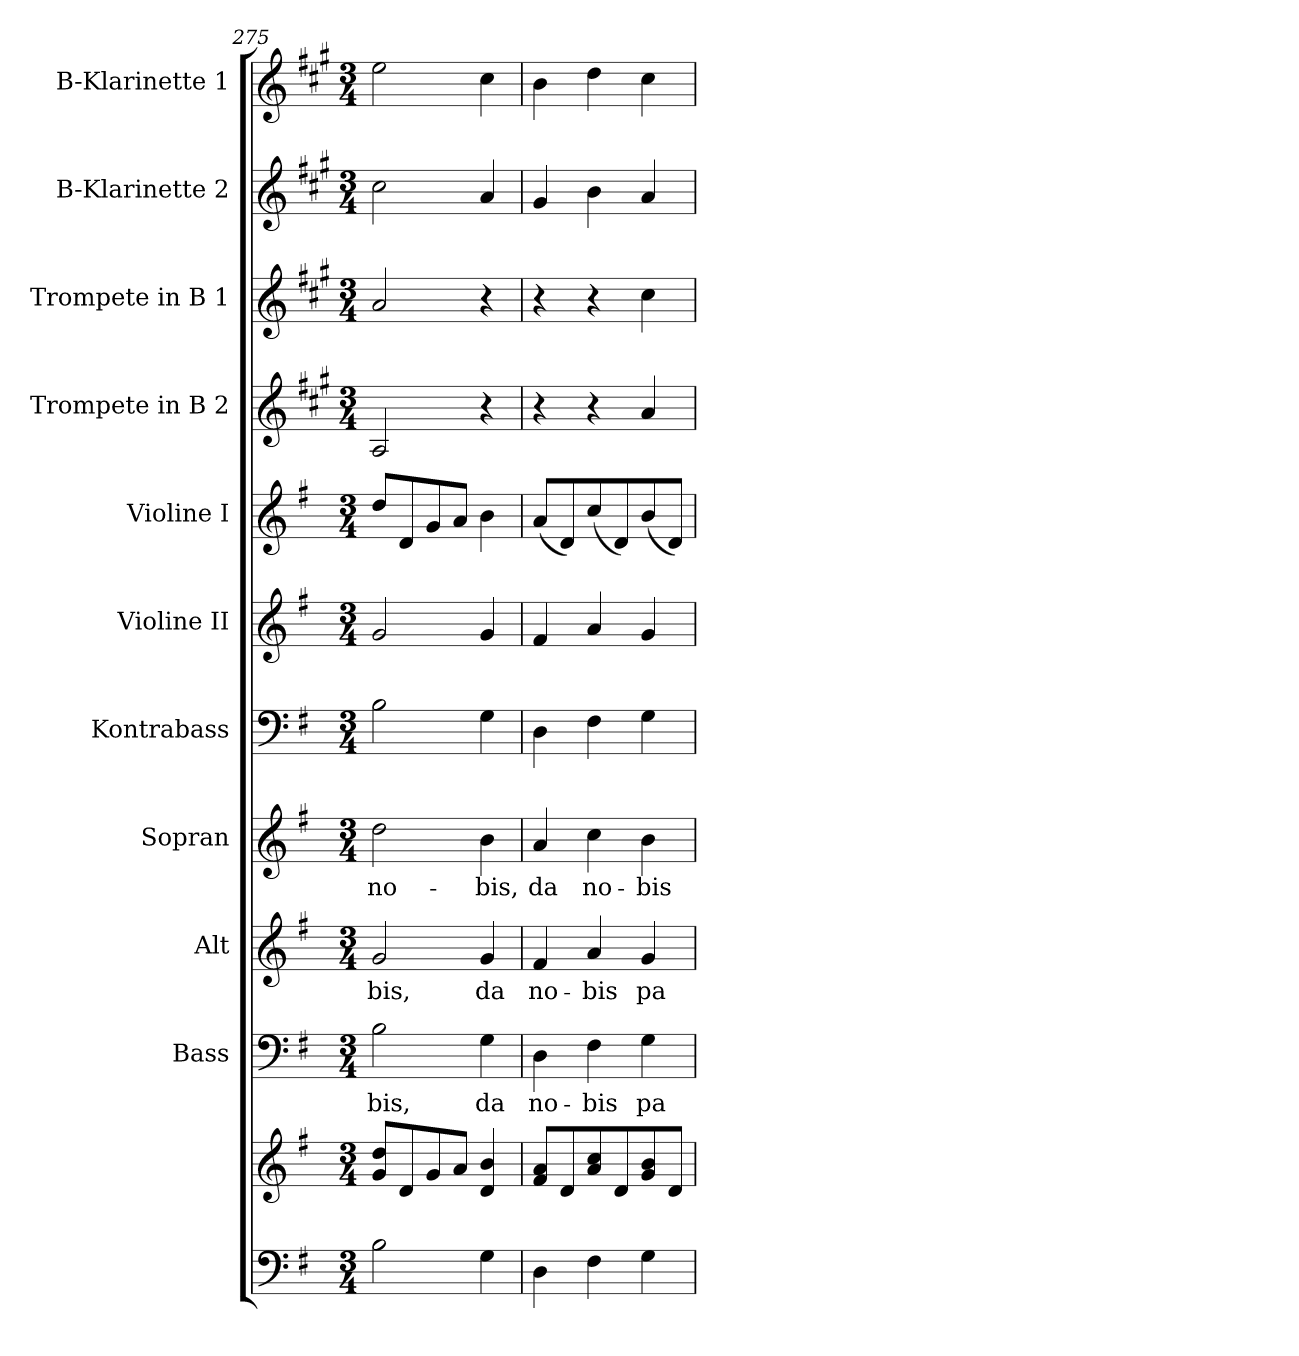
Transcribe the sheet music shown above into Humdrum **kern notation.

**kern	**kern	**kern	**text	**kern	**text	**kern	**text	**kern	**kern	**kern	**kern	**kern	**kern	**kern
*part11	*part11	*part10	*part10	*part9	*part9	*part8	*part8	*part7	*part6	*part5	*part4	*part3	*part2	*part1
*staff12	*staff11	*staff10	*staff10	*staff9	*staff9	*staff8	*staff8	*staff7	*staff6	*staff5	*staff4	*staff3	*staff2	*staff1
*	*	*I"Bass	*	*I"Alt	*	*I"Sopran	*	*I"Kontrabass	*I"Violine II	*I"Violine I	*I"Trompete in B 2	*I"Trompete in B 1	*I"B-Klarinette 2	*I"B-Klarinette 1
*	*	*I'B.	*	*I'A.	*	*I'S.	*	*I'Kb.	*I'Vl. II	*I'Vl. I	*I'Tr. 2	*I'Tr. 1	*I'B Kl. 2	*I'B Kl. 1
*clefF4	*clefG2	*clefF4	*	*clefG2	*	*clefG2	*	*clefF4	*clefG2	*clefG2	*clefG2	*clefG2	*clefG2	*clefG2
*	*	*	*	*	*	*	*	*ITrd7c12	*	*	*ITrd1c2	*ITrd1c2	*ITrd1c2	*ITrd1c2
*k[f#]	*k[f#]	*k[f#]	*	*k[f#]	*	*k[f#]	*	*k[f#]	*k[f#]	*k[f#]	*k[f#]	*k[f#]	*k[f#]	*k[f#]
*G:	*G:	*G:	*	*G:	*	*G:	*	*G:	*G:	*G:	*G:	*G:	*G:	*G:
*M3/4	*M3/4	*M3/4	*	*M3/4	*	*M3/4	*	*M3/4	*M3/4	*M3/4	*M3/4	*M3/4	*M3/4	*M3/4
=275	=275	=275	=275	=275	=275	=275	=275	=275	=275	=275	=275	=275	=275	=275
!	!	!	!LO:LY:b	!	!LO:LY:b	!	!LO:LY:b	!	!	!	!	!	!	!
2B\	8g/ 8dd/L	2B\	-bis,	2g/	-bis,	2dd\	no-	2BB\	2g/	8dd/L	2G/	2g/	2b\	2dd\
.	8d/	.	.	.	.	.	.	.	.	8d/	.	.	.	.
.	8g/	.	.	.	.	.	.	.	.	8g/	.	.	.	.
.	8a/J	.	.	.	.	.	.	.	.	8a/J	.	.	.	.
!	!	!	!LO:LY:b	!	!LO:LY:b	!	!LO:LY:b	!	!	!	!	!	!	!
4G\	4d/ 4b/	4G\	da	4g/	da	4b\	-bis,	4GG\	4g/	4b\	4r	4r	4g/	4b\
=276	=276	=276	=276	=276	=276	=276	=276	=276	=276	=276	=276	=276	=276	=276
!	!	!	!LO:LY:b	!	!LO:LY:b	!	!LO:LY:b	!	!	!	!	!	!	!
4D\	8f#/ 8a/L	4D\	no-	4f#/	no-	4a/	da	4DD\	4f#/	(<8a/L	4r	4r	4f#/	4a\
.	8d/	.	.	.	.	.	.	.	.	8d/)	.	.	.	.
!	!	!	!LO:LY:b	!	!LO:LY:b	!	!LO:LY:b	!	!	!	!	!	!	!
4F#\	8a/ 8cc/	4F#\	-bis	4a/	-bis	4cc\	no-	4FF#\	4a/	(<8cc/	4r	4r	4a\	4cc\
.	8d/	.	.	.	.	.	.	.	.	8d/)	.	.	.	.
!	!	!	!LO:LY:b	!	!LO:LY:b	!	!LO:LY:b	!	!	!	!	!	!	!
4G\	8g/ 8b/	4G\	pa-	4g/	pa-	4b\	-bis	4GG\	4g/	(<8b/	4g/	4b\	4g/	4b\
.	8d/J	.	.	.	.	.	.	.	.	8d/J)	.	.	.	.
=	=	=	=	=	=	=	=	=	=	=	=	=	=	=
*-	*-	*-	*-	*-	*-	*-	*-	*-	*-	*-	*-	*-	*-	*-
